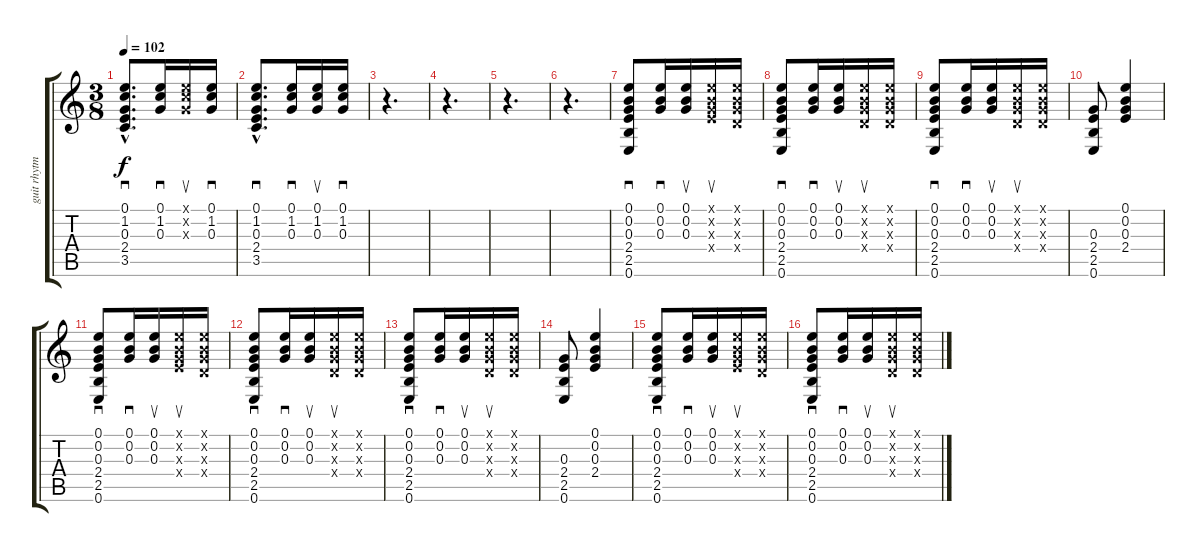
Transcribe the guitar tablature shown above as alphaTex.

\track ("guit rhytmique" "guit rhytm") {instrument acousticguitarsteel}
\staff {score tabs}
\tuning (E4 B3 G3 D3 A2 E2) {hide}
\ts (3 8)
\tempo 102
\clef g2
\ks c
(0.1{hac} 1.2{hac} 0.3{hac} 2.4{hac} 3.5{hac}).8{d sd dy f} (0.1 1.2 0.3).16{sd} (0.1{x} 1.2{x} 0.3{x}).16{su} (0.1 1.2 0.3).16{sd} |
(0.1{hac} 1.2{hac} 0.3{hac} 2.4{hac} 3.5{hac}).8{d sd} (0.1 1.2 0.3).16{sd} (0.1 1.2 0.3).16{su} (0.1 1.2 0.3).16{sd} |
r.4{d} |
r.4{d} |
r.4{d} |
r.4{d} |
(0.1 0.2 0.3 2.4 2.5 0.6).8{sd} (0.1 0.2 0.3).16{sd} (0.1 0.2 0.3).16{su} (0.1{x} 0.2{x} 0.3{x} 2.4{x}).16{su} (0.1{x} 0.2{x} 0.3{x} 0.4{x}).16 |
(0.1 0.2 0.3 2.4 2.5 0.6).8{sd} (0.1 0.2 0.3).16{sd} (0.1 0.2 0.3).16{su} (0.1{x} 0.2{x} 0.3{x} 0.4{x}).16{su} (0.1{x} 0.2{x} 0.3{x} 0.4{x}).16 |
(0.1 0.2 0.3 2.4 2.5 0.6).8{sd} (0.1 0.2 0.3).16{sd} (0.1 0.2 0.3).16{su} (0.1{x} 0.2{x} 0.3{x} 0.4{x}).16{su} (0.1{x} 0.2{x} 0.3{x} 0.4{x}).16 |
(0.3 2.4 2.5 0.6).8 (0.1 0.2 0.3 2.4).4 |
(0.1 0.2 0.3 2.4 2.5 0.6).8{sd} (0.1 0.2 0.3).16{sd} (0.1 0.2 0.3).16{su} (0.1{x} 0.2{x} 0.3{x} 2.4{x}).16{su} (0.1{x} 0.2{x} 0.3{x} 0.4{x}).16 |
(0.1 0.2 0.3 2.4 2.5 0.6).8{sd} (0.1 0.2 0.3).16{sd} (0.1 0.2 0.3).16{su} (0.1{x} 0.2{x} 0.3{x} 0.4{x}).16{su} (0.1{x} 0.2{x} 0.3{x} 0.4{x}).16 |
(0.1 0.2 0.3 2.4 2.5 0.6).8{sd} (0.1 0.2 0.3).16{sd} (0.1 0.2 0.3).16{su} (0.1{x} 0.2{x} 0.3{x} 0.4{x}).16{su} (0.1{x} 0.2{x} 0.3{x} 0.4{x}).16 |
(0.3 2.4 2.5 0.6).8 (0.1 0.2 0.3 2.4).4 |
(0.1 0.2 0.3 2.4 2.5 0.6).8{sd} (0.1 0.2 0.3).16{sd} (0.1 0.2 0.3).16{su} (0.1{x} 0.2{x} 0.3{x} 2.4{x}).16{su} (0.1{x} 0.2{x} 0.3{x} 0.4{x}).16 |
(0.1 0.2 0.3 2.4 2.5 0.6).8{sd} (0.1 0.2 0.3).16{sd} (0.1 0.2 0.3).16{su} (0.1{x} 0.2{x} 0.3{x} 0.4{x}).16{su} (0.1{x} 0.2{x} 0.3{x} 0.4{x}).16
